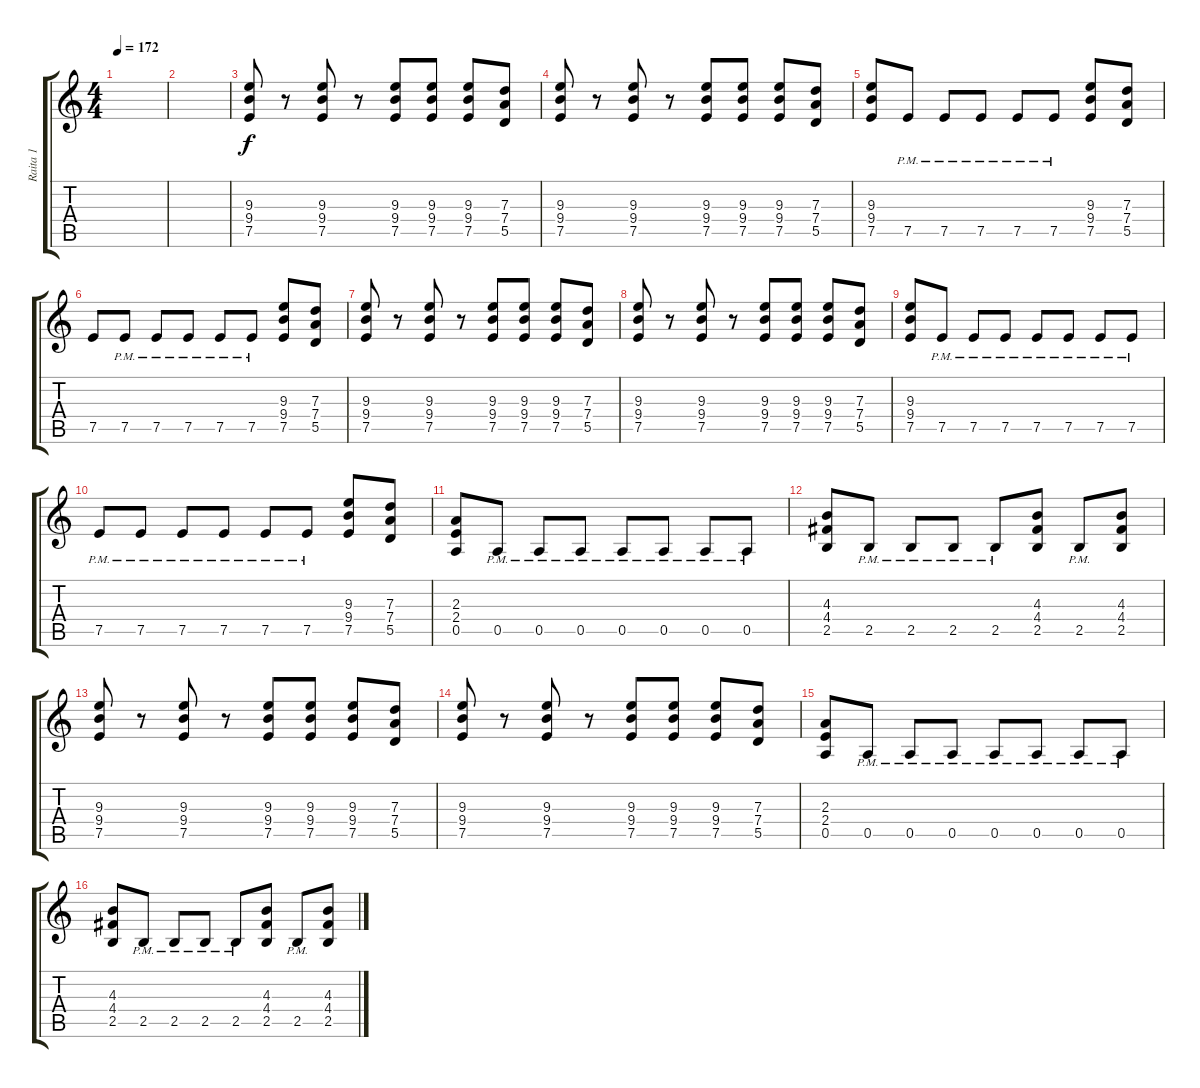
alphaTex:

\track ("Raita 1" "Raita 1") {instrument distortionguitar}
\staff {score tabs}
\tuning (E4 B3 G3 D3 A2 E2) {hide}
\ts (4 4)
\tempo 172
\clef g2
\ks c
|
|
(9.3 9.4 7.5).8 r.8 (9.3 9.4 7.5).8 r.8 (9.3 9.4 7.5).8 (9.3 9.4 7.5).8 (9.3 9.4 7.5).8 (7.3 7.4 5.5).8 |
(9.3 9.4 7.5).8 r.8 (9.3 9.4 7.5).8 r.8 (9.3 9.4 7.5).8 (9.3 9.4 7.5).8 (9.3 9.4 7.5).8 (7.3 7.4 5.5).8 |
(9.3 9.4 7.5).8 7.5{pm}.8 7.5{pm}.8 7.5{pm}.8 7.5{pm}.8 7.5{pm}.8 (9.3 9.4 7.5).8 (7.3 7.4 5.5).8 |
7.5.8 7.5{pm}.8 7.5{pm}.8 7.5{pm}.8 7.5{pm}.8 7.5{pm}.8 (9.3 9.4 7.5).8 (7.3 7.4 5.5).8 |
(9.3 9.4 7.5).8 r.8 (9.3 9.4 7.5).8 r.8 (9.3 9.4 7.5).8 (9.3 9.4 7.5).8 (9.3 9.4 7.5).8 (7.3 7.4 5.5).8 |
(9.3 9.4 7.5).8 r.8 (9.3 9.4 7.5).8 r.8 (9.3 9.4 7.5).8 (9.3 9.4 7.5).8 (9.3 9.4 7.5).8 (7.3 7.4 5.5).8 |
(9.3 9.4 7.5).8 7.5{pm}.8 7.5{pm}.8 7.5{pm}.8 7.5{pm}.8 7.5{pm}.8 7.5{pm}.8 7.5{pm}.8 |
7.5{pm}.8 7.5{pm}.8 7.5{pm}.8 7.5{pm}.8 7.5{pm}.8 7.5{pm}.8 (9.3 9.4 7.5).8 (7.3 7.4 5.5).8 |
(2.3 2.4 0.5).8 0.5{pm}.8 0.5{pm}.8 0.5{pm}.8 0.5{pm}.8 0.5{pm}.8 0.5{pm}.8 0.5{pm}.8 |
(4.3 4.4 2.5).8 2.5{pm}.8 2.5{pm}.8 2.5{pm}.8 2.5{pm}.8 (4.3 4.4 2.5).8 2.5{pm}.8 (4.3 4.4 2.5).8 |
(9.3 9.4 7.5).8 r.8 (9.3 9.4 7.5).8 r.8 (9.3 9.4 7.5).8 (9.3 9.4 7.5).8 (9.3 9.4 7.5).8 (7.3 7.4 5.5).8 |
(9.3 9.4 7.5).8 r.8 (9.3 9.4 7.5).8 r.8 (9.3 9.4 7.5).8 (9.3 9.4 7.5).8 (9.3 9.4 7.5).8 (7.3 7.4 5.5).8 |
(2.3 2.4 0.5).8 0.5{pm}.8 0.5{pm}.8 0.5{pm}.8 0.5{pm}.8 0.5{pm}.8 0.5{pm}.8 0.5{pm}.8 |
(4.3 4.4 2.5).8 2.5{pm}.8 2.5{pm}.8 2.5{pm}.8 2.5{pm}.8 (4.3 4.4 2.5).8 2.5{pm}.8 (4.3 4.4 2.5).8
